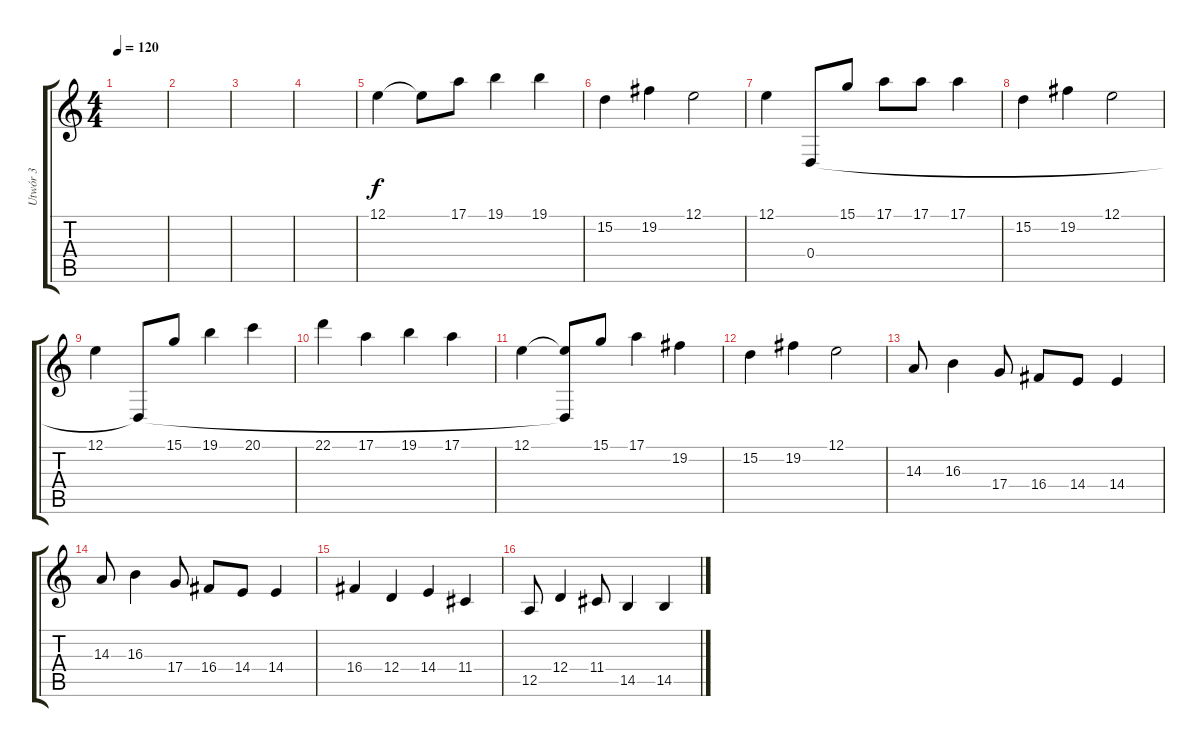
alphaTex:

\track ("Utwór 3" "Utwór 3") {instrument panflute}
\staff {score tabs}
\tuning (E4 B3 G3 D3 A2 E2) {hide}
\ts (4 4)
\tempo 120
\clef g2
\ks c
|
|
|
|
12.1.4 12.1{t}.8 17.1.8 19.1.4 19.1.4 |
15.2.4 19.2.4 12.1.2 |
12.1.4 0.4.8 15.1.8 17.1.8 17.1.8 17.1.4 |
15.2.4 19.2.4 12.1.2 |
12.1.4 0.4{t}.8 15.1.8 19.1.4 20.1.4 |
22.1.4 17.1.4 19.1.4 17.1.4 |
12.1.4 (12.1{t} 0.4{t}).8 15.1.8 17.1.4 19.2.4 |
15.2.4 19.2.4 12.1.2 |
14.3.8 16.3.4 17.4.8 16.4.8 14.4.8 14.4.4 |
14.3.8 16.3.4 17.4.8 16.4.8 14.4.8 14.4.4 |
16.4.4 12.4.4 14.4.4 11.4.4 |
12.5.8 12.4.4 11.4.8 14.5.4 14.5.4
